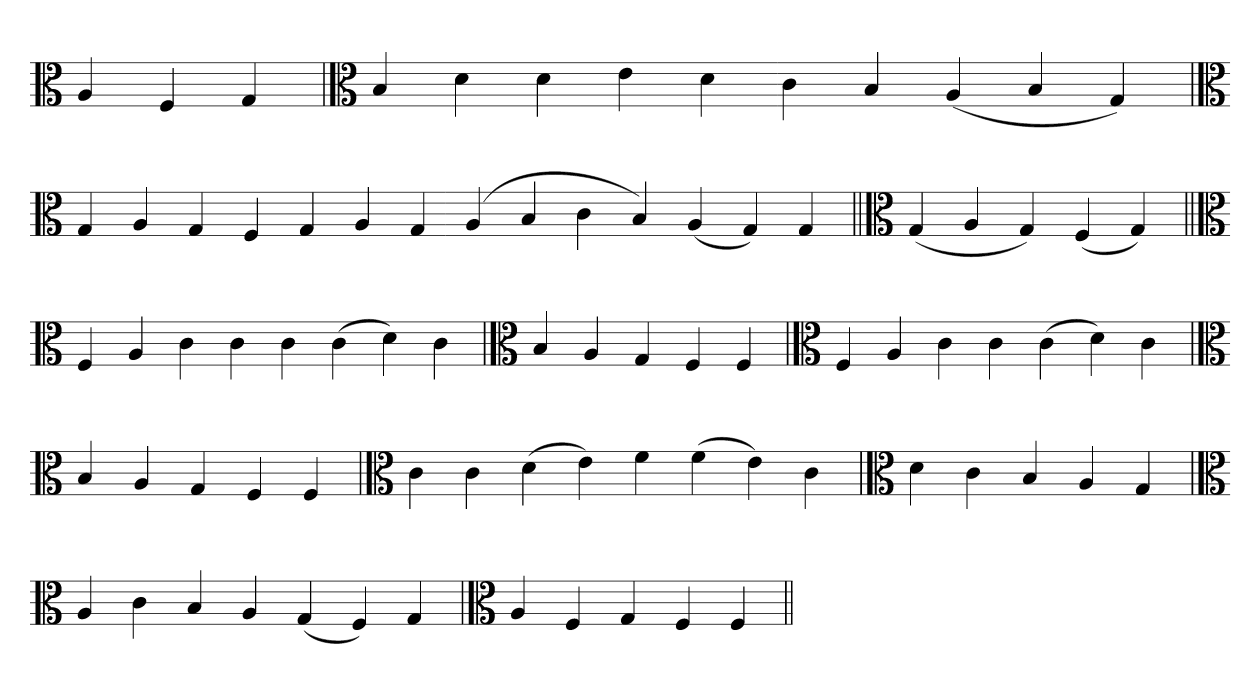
**kern
*part1
*staff1
*clefC3
=
4A
4F
4G
='
*clefC3
4B
4d
4d
4e
4d
4c
4B
(4A
4B
4G)
=`
*clefC3
4G
4A
4G
4F
4G
4A
4G
(4A
4B
4c
4B)
(4A
4G)
4G
=||
*clefC3
(4G
4A
4G)
(4F
4G)
=||
*clefC3
4F
4A
4c
4c
4c
(4c
4d)
4c
=`
*clefC3
4B
4A
4G
4F
4F
='
*clefC3
4F
4A
4c
4c
(4c
4d)
4c
=`
*clefC3
4B
4A
4G
4F
4F
=
*clefC3
4c
4c
(4d
4e)
4f
(4f
4e)
4c
=`
*clefC3
4d
4c
4B
4A
4G
='
*clefC3
4A
4c
4B
4A
(4G
4F)
4G
=`
*clefC3
4A
4F
4G
4F
4F
=||
*-
